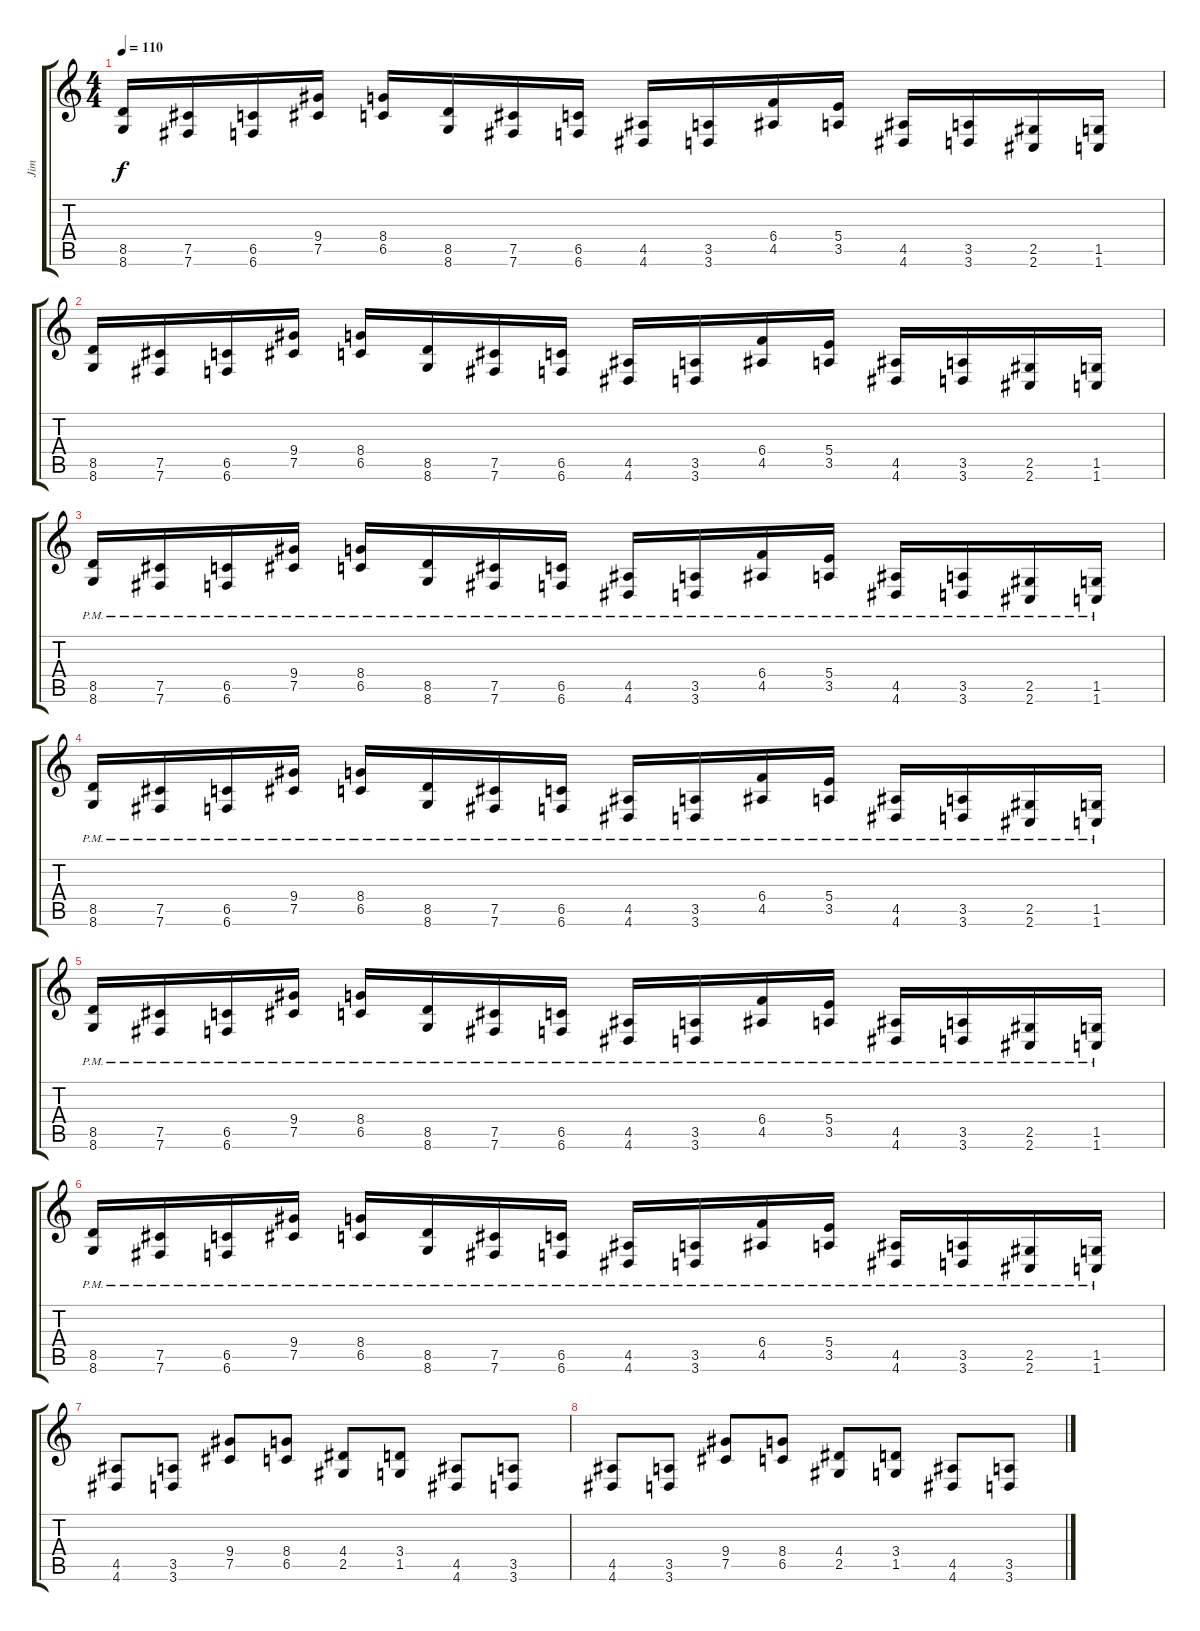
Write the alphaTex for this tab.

\track ("Jim" "Jim") {instrument overdrivenguitar}
\staff {score tabs}
\tuning (Db4 Ab3 E3 B2 Gb2 B1) {hide}
\ts (4 4)
\tempo 110
\clef g2
\ks c
(8.5 8.6).16{dy f} (7.5 7.6).16 (6.5 6.6).16 (9.4 7.5).16 (8.4 6.5).16 (8.5 8.6).16 (7.5 7.6).16 (6.5 6.6).16 (4.5 4.6).16 (3.5 3.6).16 (6.4 4.5).16 (5.4 3.5).16 (4.5 4.6).16 (3.5 3.6).16 (2.5 2.6).16 (1.5 1.6).16 |
(8.5 8.6).16 (7.5 7.6).16 (6.5 6.6).16 (9.4 7.5).16 (8.4 6.5).16 (8.5 8.6).16 (7.5 7.6).16 (6.5 6.6).16 (4.5 4.6).16 (3.5 3.6).16 (6.4 4.5).16 (5.4 3.5).16 (4.5 4.6).16 (3.5 3.6).16 (2.5 2.6).16 (1.5 1.6).16 |
(8.5{pm} 8.6{pm}).16 (7.5{pm} 7.6{pm}).16 (6.5{pm} 6.6{pm}).16 (9.4{pm} 7.5{pm}).16 (8.4{pm} 6.5{pm}).16 (8.5{pm} 8.6{pm}).16 (7.5{pm} 7.6{pm}).16 (6.5{pm} 6.6{pm}).16 (4.5{pm} 4.6{pm}).16 (3.5{pm} 3.6{pm}).16 (6.4{pm} 4.5{pm}).16 (5.4{pm} 3.5{pm}).16 (4.5{pm} 4.6{pm}).16 (3.5{pm} 3.6{pm}).16 (2.5{pm} 2.6{pm}).16 (1.5{pm} 1.6{pm}).16 |
(8.5{pm} 8.6{pm}).16 (7.5{pm} 7.6{pm}).16 (6.5{pm} 6.6{pm}).16 (9.4{pm} 7.5{pm}).16 (8.4{pm} 6.5{pm}).16 (8.5{pm} 8.6{pm}).16 (7.5{pm} 7.6{pm}).16 (6.5{pm} 6.6{pm}).16 (4.5{pm} 4.6{pm}).16 (3.5{pm} 3.6{pm}).16 (6.4{pm} 4.5{pm}).16 (5.4{pm} 3.5{pm}).16 (4.5{pm} 4.6{pm}).16 (3.5{pm} 3.6{pm}).16 (2.5{pm} 2.6{pm}).16 (1.5{pm} 1.6{pm}).16 |
(8.5{pm} 8.6{pm}).16 (7.5{pm} 7.6{pm}).16 (6.5{pm} 6.6{pm}).16 (9.4{pm} 7.5{pm}).16 (8.4{pm} 6.5{pm}).16 (8.5{pm} 8.6{pm}).16 (7.5{pm} 7.6{pm}).16 (6.5{pm} 6.6{pm}).16 (4.5{pm} 4.6{pm}).16 (3.5{pm} 3.6{pm}).16 (6.4{pm} 4.5{pm}).16 (5.4{pm} 3.5{pm}).16 (4.5{pm} 4.6{pm}).16 (3.5{pm} 3.6{pm}).16 (2.5{pm} 2.6{pm}).16 (1.5{pm} 1.6{pm}).16 |
(8.5{pm} 8.6{pm}).16 (7.5{pm} 7.6{pm}).16 (6.5{pm} 6.6{pm}).16 (9.4{pm} 7.5{pm}).16 (8.4{pm} 6.5{pm}).16 (8.5{pm} 8.6{pm}).16 (7.5{pm} 7.6{pm}).16 (6.5{pm} 6.6{pm}).16 (4.5{pm} 4.6{pm}).16 (3.5{pm} 3.6{pm}).16 (6.4{pm} 4.5{pm}).16 (5.4{pm} 3.5{pm}).16 (4.5{pm} 4.6{pm}).16 (3.5{pm} 3.6{pm}).16 (2.5{pm} 2.6{pm}).16 (1.5{pm} 1.6{pm}).16 |
(4.5 4.6).8 (3.5 3.6).8 (9.4 7.5).8 (8.4 6.5).8 (4.4 2.5).8 (3.4 1.5).8 (4.5 4.6).8 (3.5 3.6).8 |
(4.5 4.6).8 (3.5 3.6).8 (9.4 7.5).8 (8.4 6.5).8 (4.4 2.5).8 (3.4 1.5).8 (4.5 4.6).8 (3.5 3.6).8
